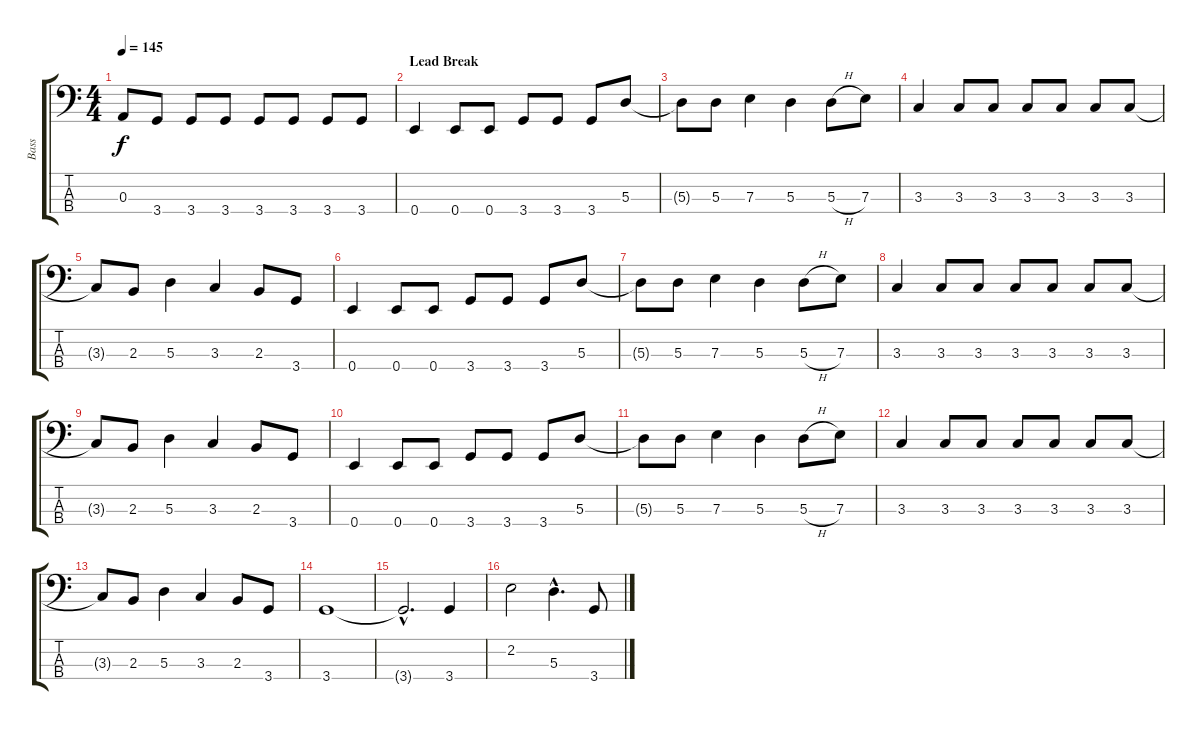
\track ("Bass" "Bass") {instrument acousticbass}
\staff {score tabs}
\tuning (G2 D2 A1 E1) {hide}
\ts (4 4)
\tempo 145
\clef f4
\ks c
0.3{t}.8{dy f} 3.4.8 3.4.8 3.4.8 3.4.8 3.4.8 3.4.8 3.4.8 |
\section ("" "Lead Break")
0.4.4 0.4.8 0.4.8 3.4.8 3.4.8 3.4.8 5.3.8 |
5.3{t}.8 5.3.8 7.3.4 5.3.4 5.3{h}.8 7.3.8 |
3.3.4 3.3.8 3.3.8 3.3.8 3.3.8 3.3.8 3.3.8 |
3.3{t}.8 2.3.8 5.3.4 3.3.4 2.3.8 3.4.8 |
0.4.4 0.4.8 0.4.8 3.4.8 3.4.8 3.4.8 5.3.8 |
5.3{t}.8 5.3.8 7.3.4 5.3.4 5.3{h}.8 7.3.8 |
3.3.4 3.3.8 3.3.8 3.3.8 3.3.8 3.3.8 3.3.8 |
3.3{t}.8 2.3.8 5.3.4 3.3.4 2.3.8 3.4.8 |
0.4.4 0.4.8 0.4.8 3.4.8 3.4.8 3.4.8 5.3.8 |
5.3{t}.8 5.3.8 7.3.4 5.3.4 5.3{h}.8 7.3.8 |
3.3.4 3.3.8 3.3.8 3.3.8 3.3.8 3.3.8 3.3.8 |
3.3{t}.8 2.3.8 5.3.4 3.3.4 2.3.8 3.4.8 |
3.4.1 |
3.4{hac t}.2{d} 3.4.4 |
2.2.2 5.3{hac}.4{d} 3.4.8
